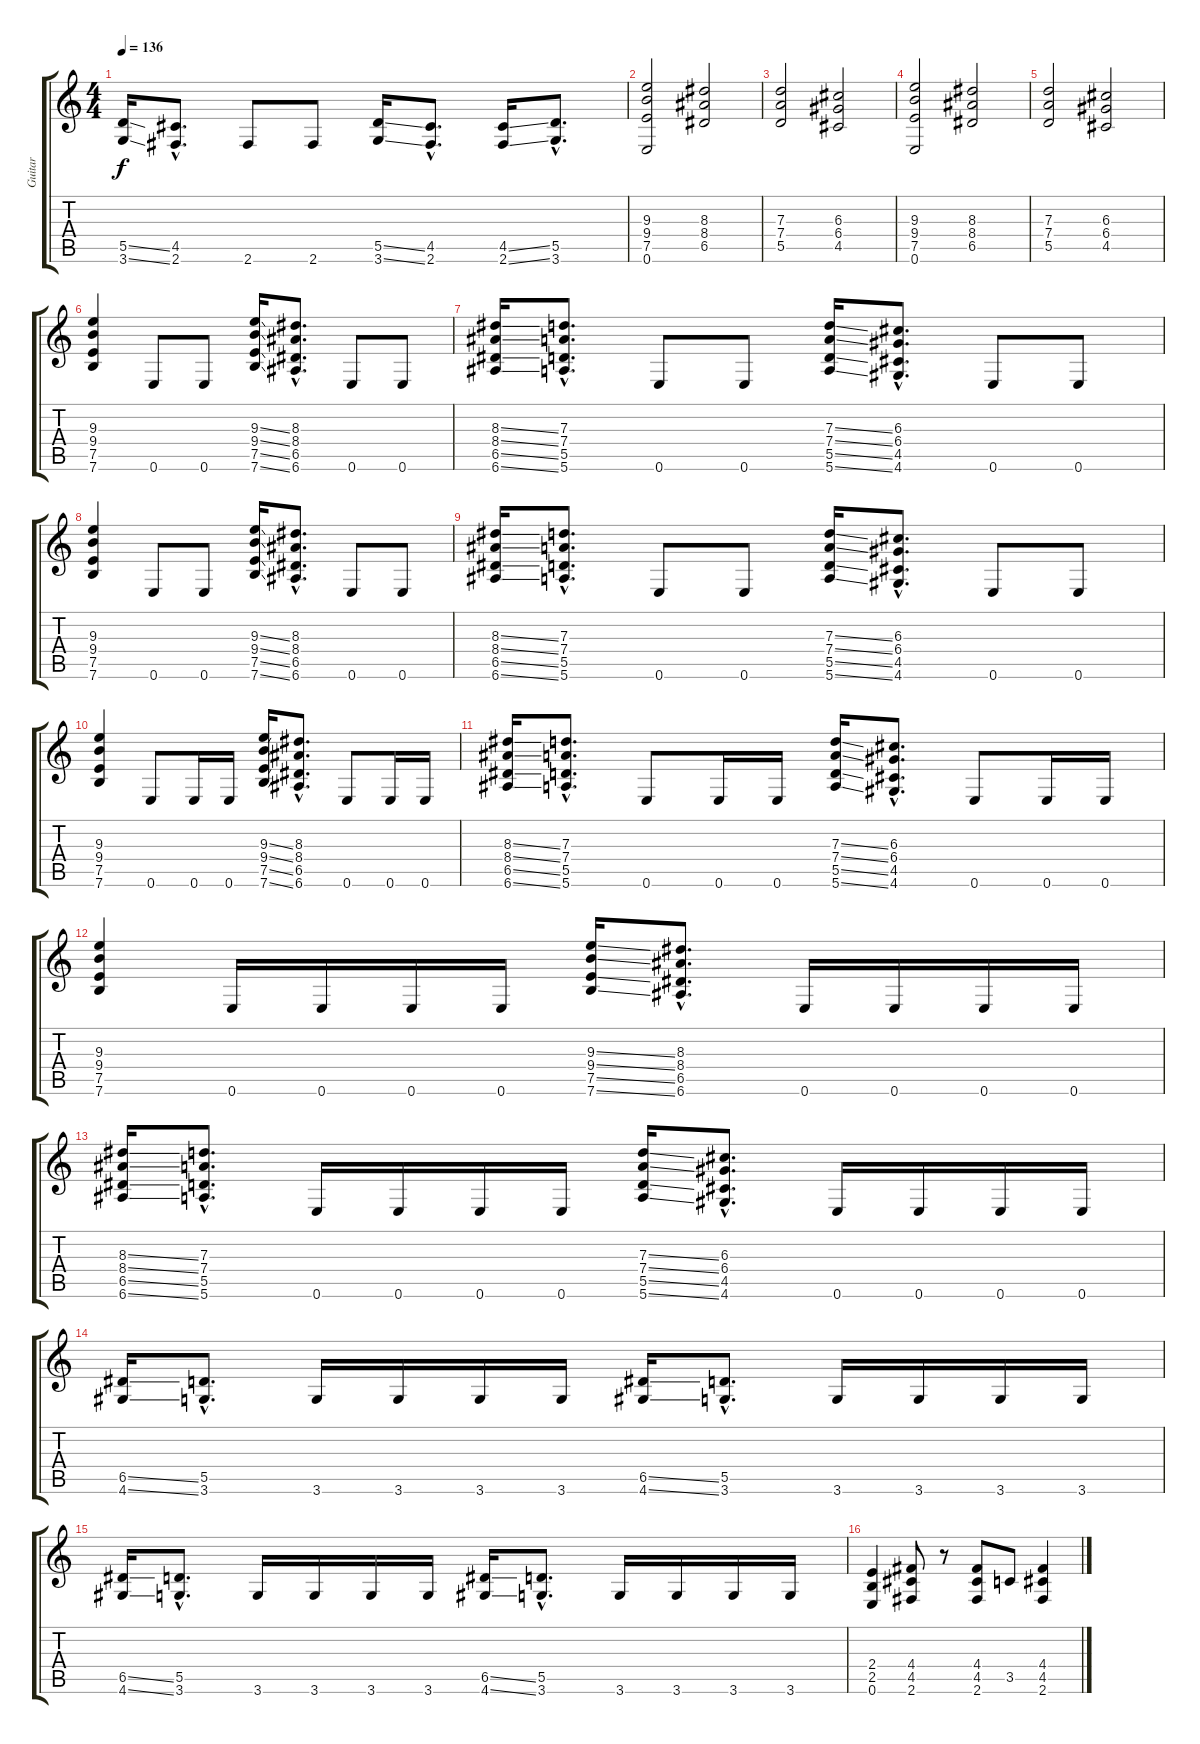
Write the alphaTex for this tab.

\track ("Guitar" "Guitar") {instrument distortionguitar}
\staff {score tabs}
\tuning (E4 B3 G3 D3 A2 E2) {hide}
\ts (4 4)
\tempo 136
\clef g2
\ks c
(5.5{ss} 3.6{ss}).16{dy f} (4.5{hac} 2.6{hac}).8{d} 2.6.8 2.6.8 (5.5{ss} 3.6{ss}).16 (4.5{hac} 2.6{hac}).8{d} (4.5{ss} 2.6{ss}).16 (5.5{hac} 3.6{hac}).8{d} |
(9.3 9.4 7.5 0.6).2 (8.3 8.4 6.5).2 |
(7.3 7.4 5.5).2 (6.3 6.4 4.5).2 |
(9.3 9.4 7.5 0.6).2 (8.3 8.4 6.5).2 |
(7.3 7.4 5.5).2 (6.3 6.4 4.5).2 |
(9.3 9.4 7.5 7.6).4 0.6.8 0.6.8 (9.3{ss} 9.4{ss} 7.5{ss} 7.6{ss}).16 (8.3{hac} 8.4{hac} 6.5{hac} 6.6{hac}).8{d} 0.6.8 0.6.8 |
(8.3{ss} 8.4{ss} 6.5{ss} 6.6{ss}).16 (7.3{hac} 7.4{hac} 5.5{hac} 5.6{hac}).8{d} 0.6.8 0.6.8 (7.3{ss} 7.4{ss} 5.5{ss} 5.6{ss}).16 (6.3{hac} 6.4{hac} 4.5{hac} 4.6{hac}).8{d} 0.6.8 0.6.8 |
(9.3 9.4 7.5 7.6).4 0.6.8 0.6.8 (9.3{ss} 9.4{ss} 7.5{ss} 7.6{ss}).16 (8.3{hac} 8.4{hac} 6.5{hac} 6.6{hac}).8{d} 0.6.8 0.6.8 |
(8.3{ss} 8.4{ss} 6.5{ss} 6.6{ss}).16 (7.3{hac} 7.4{hac} 5.5{hac} 5.6{hac}).8{d} 0.6.8 0.6.8 (7.3{ss} 7.4{ss} 5.5{ss} 5.6{ss}).16 (6.3{hac} 6.4{hac} 4.5{hac} 4.6{hac}).8{d} 0.6.8 0.6.8 |
(9.3 9.4 7.5 7.6).4 0.6.8 0.6.16 0.6.16 (9.3{ss} 9.4{ss} 7.5{ss} 7.6{ss}).16 (8.3{hac} 8.4{hac} 6.5{hac} 6.6{hac}).8{d} 0.6.8 0.6.16 0.6.16 |
(8.3{ss} 8.4{ss} 6.5{ss} 6.6{ss}).16 (7.3{hac} 7.4{hac} 5.5{hac} 5.6{hac}).8{d} 0.6.8 0.6.16 0.6.16 (7.3{ss} 7.4{ss} 5.5{ss} 5.6{ss}).16 (6.3{hac} 6.4{hac} 4.5{hac} 4.6{hac}).8{d} 0.6.8 0.6.16 0.6.16 |
(9.3 9.4 7.5 7.6).4 0.6.16 0.6.16 0.6.16 0.6.16 (9.3{ss} 9.4{ss} 7.5{ss} 7.6{ss}).16 (8.3{hac} 8.4{hac} 6.5{hac} 6.6{hac}).8{d} 0.6.16 0.6.16 0.6.16 0.6.16 |
(8.3{ss} 8.4{ss} 6.5{ss} 6.6{ss}).16 (7.3{hac} 7.4{hac} 5.5{hac} 5.6{hac}).8{d} 0.6.16 0.6.16 0.6.16 0.6.16 (7.3{ss} 7.4{ss} 5.5{ss} 5.6{ss}).16 (6.3{hac} 6.4{hac} 4.5{hac} 4.6{hac}).8{d} 0.6.16 0.6.16 0.6.16 0.6.16 |
(6.5{ss} 4.6{ss}).16 (5.5{hac} 3.6{hac}).8{d} 3.6.16 3.6.16 3.6.16 3.6.16 (6.5{ss} 4.6{ss}).16 (5.5{hac} 3.6{hac}).8{d} 3.6.16 3.6.16 3.6.16 3.6.16 |
(6.5{ss} 4.6{ss}).16 (5.5{hac} 3.6{hac}).8{d} 3.6.16 3.6.16 3.6.16 3.6.16 (6.5{ss} 4.6{ss}).16 (5.5{hac} 3.6{hac}).8{d} 3.6.16 3.6.16 3.6.16 3.6.16 |
(2.4 2.5 0.6).4 (4.4 4.5 2.6).8 r.8 (4.4 4.5 2.6).8 3.5.8 (4.4 4.5 2.6).4
